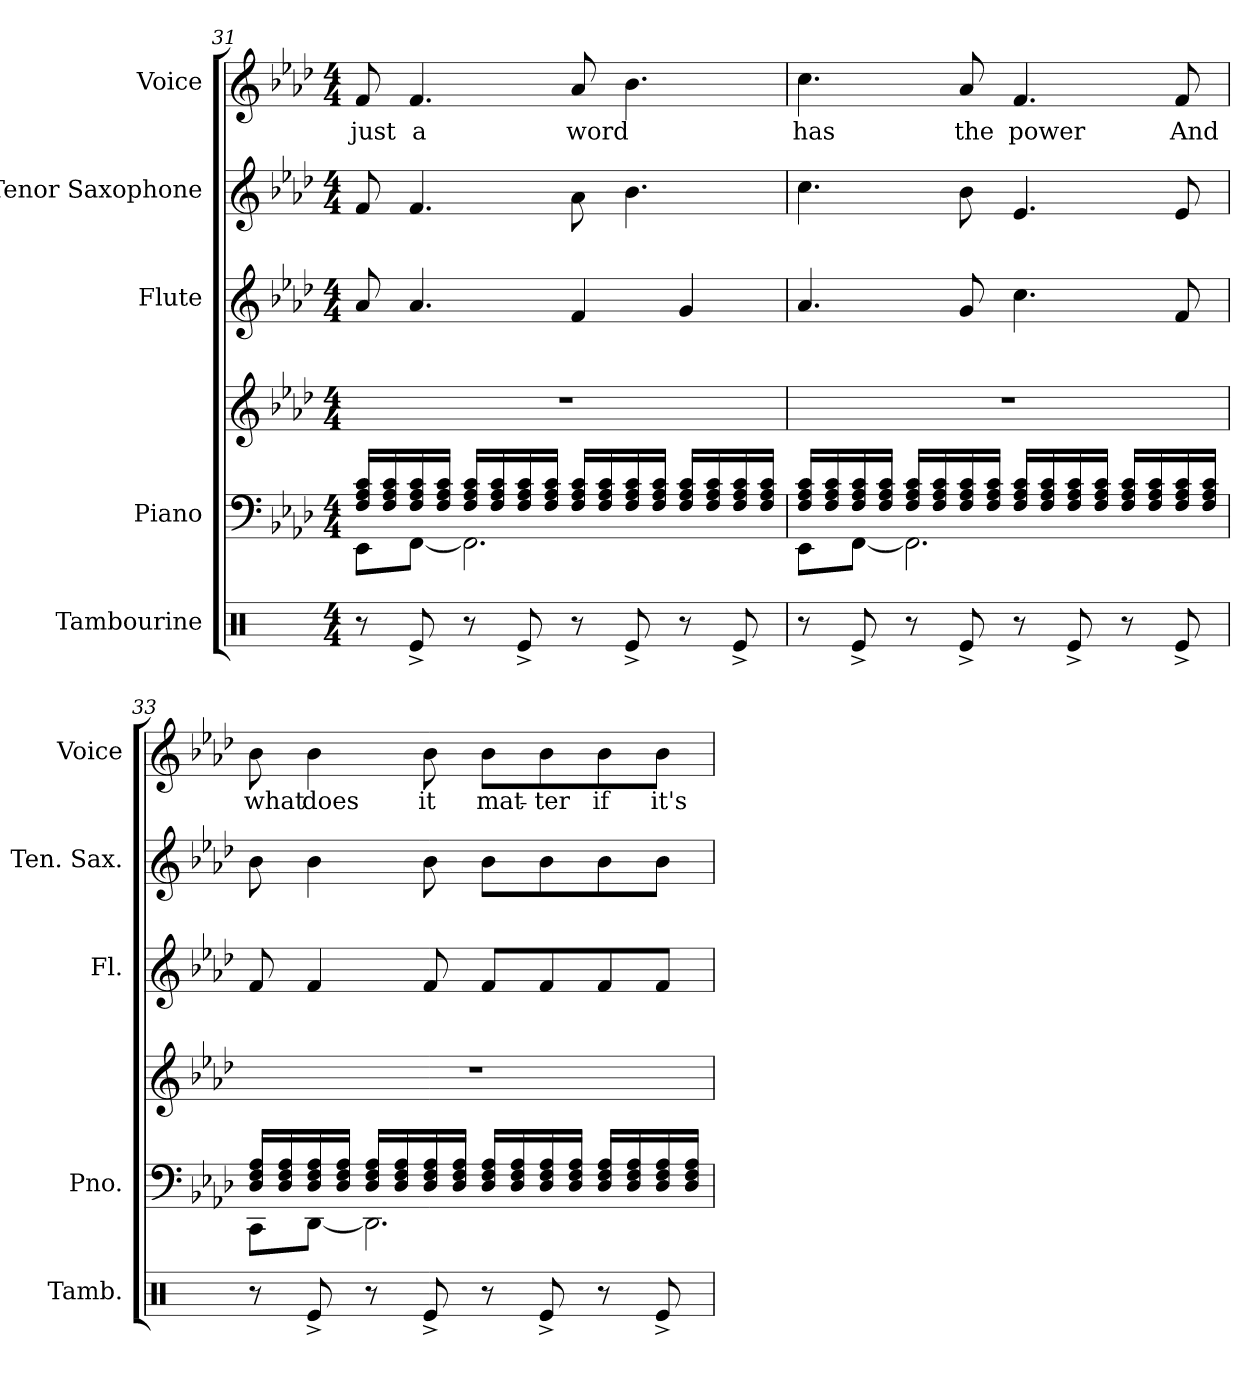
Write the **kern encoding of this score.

**kern	**kern	**kern	**kern	**kern	**kern	**text
*part5	*part4	*part4	*part3	*part2	*part1	*part1
*staff6	*staff5	*staff4	*staff3	*staff2	*staff1	*staff1
*I"Tambourine	*I"Piano	*	*I"Flute	*I"Tenor Saxophone	*I"Voice	*
*I'Tamb.	*I'Pno.	*	*I'Fl.	*I'Ten. Sax.	*I'Voice	*
!!LO:LB:g=z
*clefX	*clefF4	*clefG2	*clefG2	*clefG2	*clefG2	*
*	*	*	*	*ITrd8c14	*	*
*k[]	*k[b-e-a-d-]	*k[b-e-a-d-]	*k[b-e-a-d-]	*k[b-e-a-d-]	*k[b-e-a-d-]	*
*C:	*A-:	*A-:	*A-:	*A-:	*A-:	*
*M4/4	*M4/4	*M4/4	*M4/4	*M4/4	*M4/4	*
=31	=31	=31	=31	=31	=31	=31
*	*^	*	*	*	*	*
!	!	!	!	!	!	!	!LO:LY:b:color=#000000
8r	16Fi/ 16A-i 16ciLL	8EE-i\L	1r	8a-i/	8Fi/	8fi/	just
.	16Fi/ 16A-i 16ci	.	.	.	.	.	.
!	!	!	!	!	!	!	!LO:LY:b:color=#000000
8Re^i/	16Fi/ 16A-i 16ci	[8FFi\J	.	4.a-i/	4.Fi/	4.fi/	a
.	16Fi/ 16A-i 16ciJJ	.	.	.	.	.	.
8r	16Fi/ 16A-i 16ciLL	2.FFi\]	.	.	.	.	.
.	16Fi/ 16A-i 16ci	.	.	.	.	.	.
8Re^i/	16Fi/ 16A-i 16ci	.	.	.	.	.	.
.	16Fi/ 16A-i 16ciJJ	.	.	.	.	.	.
!	!	!	!	!	!	!	!LO:LY:b:color=#000000
8r	16Fi/ 16A-i 16ciLL	.	.	4fi/	8A-i\	8a-i/	word
.	16Fi/ 16A-i 16ci	.	.	.	.	.	.
8Re^i/	16Fi/ 16A-i 16ci	.	.	.	4.B-i\	4.b-i\	.
.	16Fi/ 16A-i 16ciJJ	.	.	.	.	.	.
8r	16Fi/ 16A-i 16ciLL	.	.	4gi/	.	.	.
.	16Fi/ 16A-i 16ci	.	.	.	.	.	.
8Re^i/	16Fi/ 16A-i 16ci	.	.	.	.	.	.
.	16Fi/ 16A-i 16ciJJ	.	.	.	.	.	.
=32	=32	=32	=32	=32	=32	=32	=32
!	!	!	!	!	!	!	!LO:LY:b:color=#000000
8r	16Fi/ 16A-i 16ciLL	8EE-i\L	1r	4.a-i/	4.ci\	4.cci\	has
.	16Fi/ 16A-i 16ci	.	.	.	.	.	.
8Re^i/	16Fi/ 16A-i 16ci	[8FFi\J	.	.	.	.	.
.	16Fi/ 16A-i 16ciJJ	.	.	.	.	.	.
8r	16Fi/ 16A-i 16ciLL	2.FFi\]	.	.	.	.	.
.	16Fi/ 16A-i 16ci	.	.	.	.	.	.
!	!	!	!	!	!	!	!LO:LY:b:color=#000000
8Re^i/	16Fi/ 16A-i 16ci	.	.	8gi/	8B-i\	8a-i/	the
.	16Fi/ 16A-i 16ciJJ	.	.	.	.	.	.
!	!	!	!	!	!	!	!LO:LY:b:color=#000000
8r	16Fi/ 16A-i 16ciLL	.	.	4.cci\	4.E-i/	4.fi/	power
.	16Fi/ 16A-i 16ci	.	.	.	.	.	.
8Re^i/	16Fi/ 16A-i 16ci	.	.	.	.	.	.
.	16Fi/ 16A-i 16ciJJ	.	.	.	.	.	.
8r	16Fi/ 16A-i 16ciLL	.	.	.	.	.	.
.	16Fi/ 16A-i 16ci	.	.	.	.	.	.
!	!	!	!	!	!	!	!LO:LY:b:color=#000000
8Re^i/	16Fi/ 16A-i 16ci	.	.	8fi/	8E-i/	8fi/	And
.	16Fi/ 16A-i 16ciJJ	.	.	.	.	.	.
=33	=33	=33	=33	=33	=33	=33	=33
!	!	!	!	!	!	!	!LO:LY:b:color=#000000
8r	16D-i/ 16Fi 16A-iLL	8CCi\L	1r	8fi/	8B-i\	8b-i\	what
.	16D-i/ 16Fi 16A-i	.	.	.	.	.	.
!	!	!	!	!	!	!	!LO:LY:b:color=#000000
8Re^i/	16D-i/ 16Fi 16A-i	[8DD-i\J	.	4fi/	4B-i\	4b-i\	does
.	16D-i/ 16Fi 16A-iJJ	.	.	.	.	.	.
8r	16D-i/ 16Fi 16A-iLL	2.DD-i\]	.	.	.	.	.
.	16D-i/ 16Fi 16A-i	.	.	.	.	.	.
!	!	!	!	!	!	!	!LO:LY:b:color=#000000
8Re^i/	16D-i/ 16Fi 16A-i	.	.	8fi/	8B-i\	8b-i\	it
.	16D-i/ 16Fi 16A-iJJ	.	.	.	.	.	.
!	!	!	!	!	!	!	!LO:LY:b:color=#000000
8r	16D-i/ 16Fi 16A-iLL	.	.	8fi/L	8B-i\L	8b-i\L	mat-
.	16D-i/ 16Fi 16A-i	.	.	.	.	.	.
!	!	!	!	!	!	!	!LO:LY:b:color=#000000
8Re^i/	16D-i/ 16Fi 16A-i	.	.	8fi/	8B-i\	8b-i\	-ter
.	16D-i/ 16Fi 16A-iJJ	.	.	.	.	.	.
!	!	!	!	!	!	!	!LO:LY:b:color=#000000
8r	16D-i/ 16Fi 16A-iLL	.	.	8fi/	8B-i\	8b-i\	if
.	16D-i/ 16Fi 16A-i	.	.	.	.	.	.
!	!	!	!	!	!	!	!LO:LY:b:color=#000000
8Re^i/	16D-i/ 16Fi 16A-i	.	.	8fi/J	8B-i\J	8b-i\J	it's
.	16D-i/ 16Fi 16A-iJJ	.	.	.	.	.	.
*	*v	*v	*	*	*	*	*
=	=	=	=	=	=	=
*-	*-	*-	*-	*-	*-	*-
